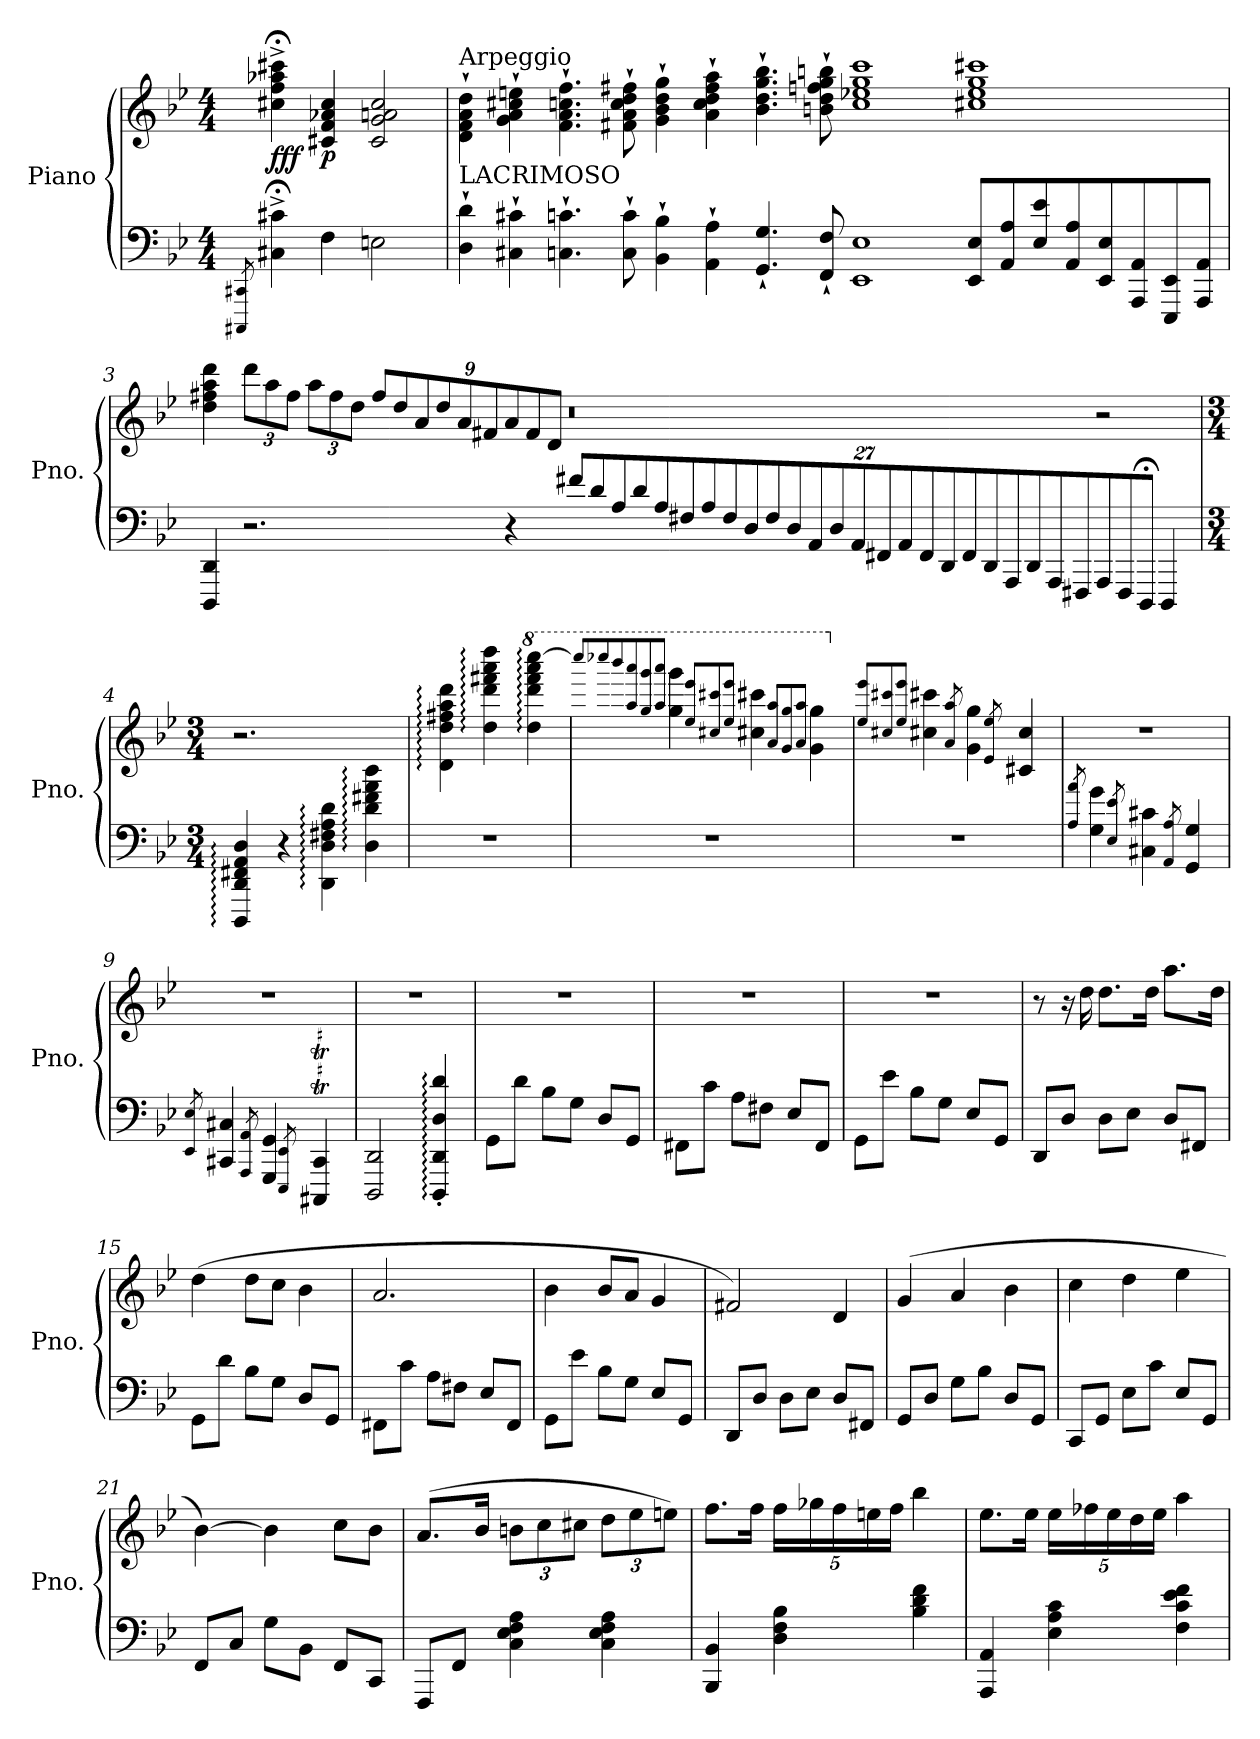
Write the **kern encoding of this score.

**kern	**kern	**dynam
*part1	*part1	*part1
*staff2	*staff1	*staff1/2
*I"Piano	*	*
*I'Pno.	*	*
*clefF4	*clefG2	*
*k[b-e-]	*k[b-e-]	*
*M4/4	*M4/4	*
=1	=1	=1
8qCCC#X/ 8qCC#X/	.	.
!	!	!LO:DY:b
4C#X\;<^ 4c#X\;<^	4cc#X\;<^ 4ff\;<^ 4aa-X\;<^ 4ccc#X\;<^	fff
!	!	!LO:DY:b
4F\	4c#X/ 4f/ 4a-X/ 4cc#/	p
2En\	2c#/ 2g/ 2an/ 2cc#/	.
=2	=2	=2
!	!LO:TX:a:t=Arpeggio	!
!	!LO:TX:b:t=LACRIMOSO	!
4D\` 4d\`	4d\` 4f\` 4a\` 4dd\`	.
4C#X\` 4c#X\`	4g\` 4a\` 4cc#X\` 4een\`	.
4.Cn\` 4.cn\`	4.f\` 4.a\` 4.ccn\` 4.ff\`	.
8C\` 8c\`	8f#X\` 8a\` 8cc\` 8dd\` 8ff#X\`	.
4BB-\` 4B-\`	4g\` 4b-\` 4dd\` 4gg\`	.
4AA\` 4A\`	4a\` 4cc\` 4dd\` 4ff#\` 4aa\`	.
4.GG/` 4.G/`	4.b-\` 4.dd\` 4.gg\` 4.bb-\`	.
8FF/` 8F/`	8bn\` 8dd\` 8ffn\` 8gg\` 8bbn\`	.
1EE- 1E-	1cc 1ee-X 1gg 1ccc	.
8EE-/ 8E-/L	1cc#X 1ee- 1gg 1ccc#X	.
8AA/ 8A/	.	.
8E-/ 8e-/	.	.
8AA/ 8A/	.	.
8EE-/ 8E-/	.	.
8AAA/ 8AA/	.	.
8EEE-/ 8EE-/	.	.
8AAA/ 8AA/J	.	.
!!LO:LB:g=z
=3	=3	=3
4DDD/ 4DD/	4dd\ 4ff#X\ 4aa\ 4ddd\	.
*	*Xbrackettup	*
2.r	12ddd\L	.
.	12aa\	.
.	12ff#\J	.
.	12aa\L	.
.	12ff#\	.
.	12dd\J	.
.	12ff#/L	.
.	12dd/	.
.	12a/	.
4ryy	12dd/	.
.	12a/	.
.	12f#X/	.
4r	12a/	.
.	12f#/	.
.	12d/J	.
*Xbrackettup	*	*
12f#X/L	0r	.
12d/	.	.
12A/	.	.
12d/	.	.
12A/	.	.
12F#X/	.	.
12A/	.	.
12F#/	.	.
12D/	.	.
12F#/	.	.
12D/	.	.
12AA/	.	.
12D/	.	.
12AA/	.	.
12FF#X/	.	.
12AA/	.	.
12FF#/	.	.
12DD/	.	.
12FF#/	.	.
12DD/	.	.
12AAA/	.	.
12DD/	.	.
12AAA/	.	.
12FFF#X/	.	.
12AAA/	2r	.
12FFF#/	.	.
12DDD;</J	.	.
4DDD/	.	.
=4	=4	=4
*M3/4	*M3/4	*
4DDD/: 4DD/: 4FF#X/: 4AA/: 4D/:	2.r	.
4r	.	.
4DD\: 4D\: 4F#X\: 4A\: 4d\:	.	.
4D\: 4d\: 4f#X\: 4a\: 4dd\:	4ryy	.
!!LO:LB:g=z
=5	=5	=5
2.r	4d\: 4dd\: 4ff#X\: 4aa\: 4ddd\:	.
.	4dd\: 4ddd\: 4fff#X\: 4aaa\: 4dddd\:	.
*	*8va	*
.	4ddd\: 4dddd\: 4ffff#\: 4aaaa\: [4ccccc\:	.
=6	=6	=6
.	8qccccc/L]	.
.	8qccccc-X/	.
.	8qbbbb-/	.
.	8qaaa/ 8qaaaa/	.
.	8qggg/ 8qgggg/	.
.	8qaaa/ 8qaaaa/J	.
2.r	4ggg\ 4gggg\	.
.	8qeee-/ 8qeeee-/L	.
.	8qccc#X/ 8qcccc#X/	.
.	8qeee-/ 8qeeee-/J	.
.	4ccc#\ 4cccc#\	.
.	8qaa/ 8qaaa/L	.
.	8qgg/ 8qggg/	.
.	8qaa/ 8qaaa/J	.
.	4gg\ 4ggg\	.
=7	=7	=7
*	*X8va	*
.	8qee-/ 8qeee-/L	.
.	8qcc#X/ 8qccc#X/	.
.	8qee-/ 8qeee-/J	.
2.r	4cc#\ 4ccc#\	.
.	8qa/ 8qaa/	.
.	4g\ 4gg\	.
.	8qe-/ 8qee-/	.
.	4c#X/ 4cc#/	.
=8	=8	=8
8qA/ 8qa/	.	.
4G\ 4g\	2.r	.
8qE-/ 8qe-/	.	.
4C#X\ 4c#X\	.	.
8qAA/ 8qA/	.	.
4GG/ 4G/	.	.
=9	=9	=9
8qEE-/ 8qE-/	.	.
4CC#X/ 4C#X/	2.r	.
8qAAA/ 8qAA/	.	.
4GGG/ 4GG/	.	.
8qEEE-/ 8qEE-/	.	.
4CCC#X/T 4CC#/T	.	.
=10	=10	=10
2DDD/ 2DD/	2.r	.
4DDD/:' 4DD/:' 4D/:' 4d/:'	.	.
!!LO:LB:g=z
=11	=11	=11
8GG\L	2.r	.
8d\J	.	.
8B-\L	.	.
8G\J	.	.
8D/L	.	.
8GG/J	.	.
=12	=12	=12
8FF#X\L	2.r	.
8c\J	.	.
8A\L	.	.
8F#X\J	.	.
8E-/L	.	.
8FF#/J	.	.
=13	=13	=13
8GG\L	2.r	.
8e-\J	.	.
8B-\L	.	.
8G\J	.	.
8E-/L	.	.
8GG/J	.	.
=14	=14	=14
8DD/L	8r	.
8D/J	16r	.
.	16dd\	.
8D\L	8.dd\L	.
8E-\J	.	.
.	16dd\Jk	.
8D/L	8.aa\L	.
8FF#X/J	.	.
.	16dd\Jk	.
=15	=15	=15
8GG\L	(4dd\	.
8d\J	.	.
8B-\L	8dd\L	.
8G\J	8cc\J	.
8D/L	4b-\	.
8GG/J	.	.
=16	=16	=16
8FF#X\L	2.a/	.
8c\J	.	.
8A\L	.	.
8F#X\J	.	.
8E-/L	.	.
8FF#/J	.	.
=17	=17	=17
8GG\L	4b-\	.
8e-\J	.	.
8B-\L	8b-/L	.
8G\J	8a/J	.
8E-/L	4g/	.
8GG/J	.	.
=18	=18	=18
8DD/L	2f#X/)	.
8D/J	.	.
8D\L	.	.
8E-\J	.	.
8D/L	4d/	.
8FF#X/J	.	.
!!LO:LB:g=z
=19	=19	=19
8GG/L	(4g/	.
8D/J	.	.
8G\L	4a/	.
8B-\J	.	.
8D/L	4b-\	.
8GG/J	.	.
=20	=20	=20
8CC/L	4cc\	.
8GG/J	.	.
8E-\L	4dd\	.
8c\J	.	.
8E-/L	4ee-\	.
8GG/J	.	.
=21	=21	=21
8FF/L	[4b-\)	.
8C/J	.	.
8G\L	4b-\]	.
8BB-\J	.	.
8FF/L	8cc\L	.
8CC/J	8b-\J	.
=22	=22	=22
8FFF/L	(8.a/L	.
8FF/J	.	.
.	16b-/Jk	.
4C\ 4E-\ 4F\ 4A\	12bn\L	.
.	12cc\	.
.	12cc#X\J	.
4C\ 4E-\ 4F\ 4A\	12dd\L	.
.	12ee-\	.
.	12een\J)	.
=23	=23	=23
4BBB-/ 4BB-/	8.ff\L	.
.	16ff\Jk	.
4D\ 4F\ 4B-\	20ff\LL	.
.	20gg-X\	.
.	20ff\	.
.	20een\	.
.	20ff\JJ	.
4B-\ 4d\ 4f\	4bb-\	.
=24	=24	=24
4AAA/ 4AA/	8.ee-\L	.
.	16ee-\Jk	.
4E-\ 4A\ 4c\	20ee-\LL	.
.	20ff-X\	.
.	20ee-\	.
.	20dd\	.
.	20ee-\JJ	.
4F\ 4c\ 4e-\ 4f\	4aa\	.
=	=	=
*-	*-	*-
